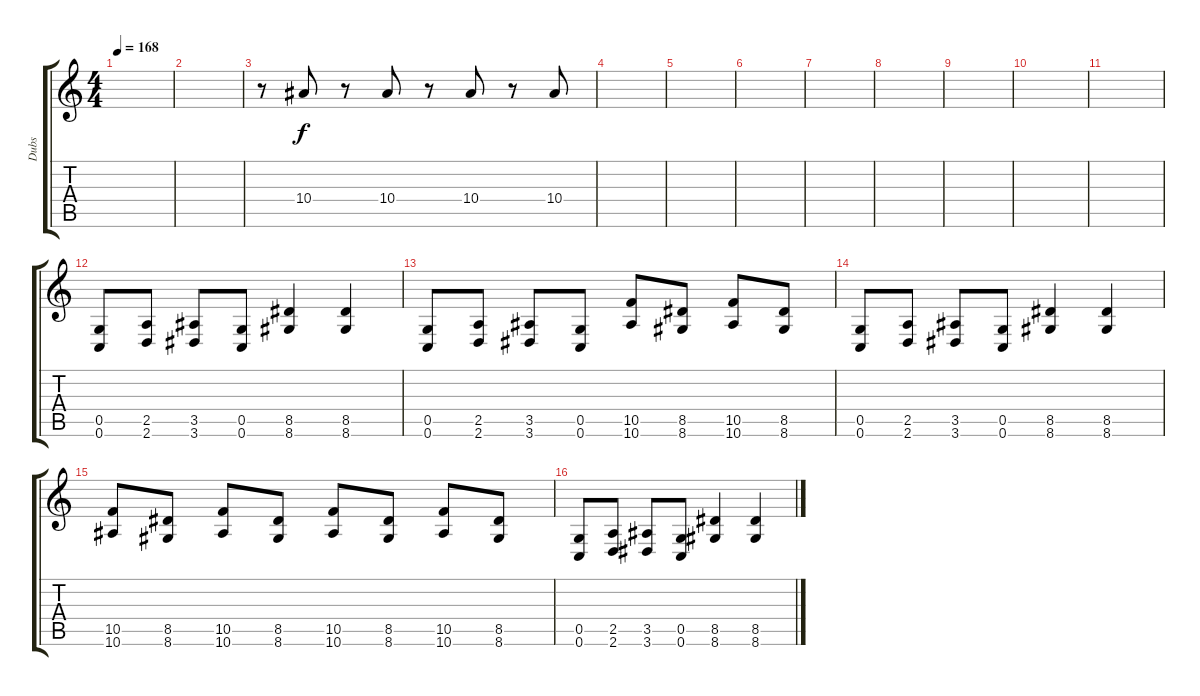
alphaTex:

\track ("Dubs" "Dubs") {instrument distortionguitar}
\staff {score tabs}
\tuning (D4 A3 F3 C3 G2 C2) {hide}
\ts (4 4)
\tempo 168
\clef g2
\ks c
|
|
r.8 10.4.8 r.8 10.4.8 r.8 10.4.8 r.8 10.4.8 |
|
|
|
|
|
|
|
|
(0.5 0.6).8 (2.5 2.6).8 (3.5 3.6).8 (0.5 0.6).8 (8.5 8.6).4 (8.5 8.6).4 |
(0.5 0.6).8 (2.5 2.6).8 (3.5 3.6).8 (0.5 0.6).8 (10.5 10.6).8 (8.5 8.6).8 (10.5 10.6).8 (8.5 8.6).8 |
(0.5 0.6).8 (2.5 2.6).8 (3.5 3.6).8 (0.5 0.6).8 (8.5 8.6).4 (8.5 8.6).4 |
(10.5 10.6).8 (8.5 8.6).8 (10.5 10.6).8 (8.5 8.6).8 (10.5 10.6).8 (8.5 8.6).8 (10.5 10.6).8 (8.5 8.6).8 |
(0.5 0.6).8 (2.5 2.6).8 (3.5 3.6).8 (0.5 0.6).8 (8.5 8.6).4 (8.5 8.6).4
